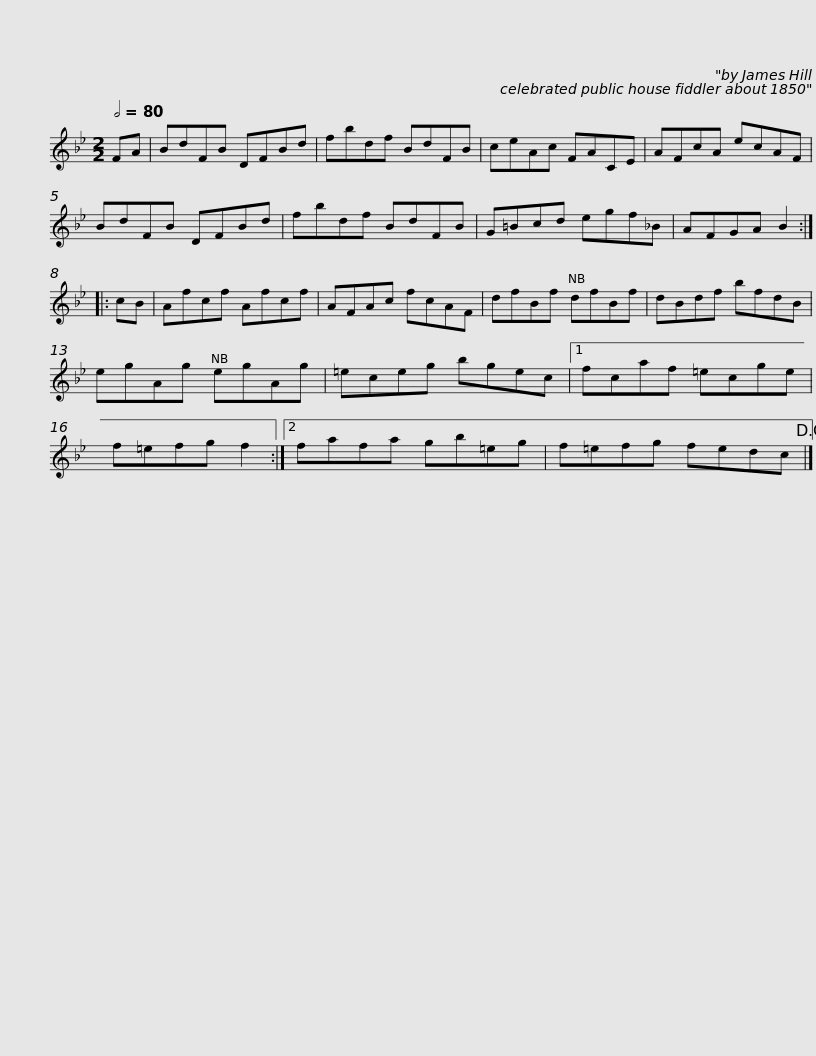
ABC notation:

X:1
L:1/8
Q:1/2=80
M:2/2
I:linebreak $
K:Bb
V:1 treble
V:1
 FA | BdFB DFBd | fbdf BdFB | ceAc FACE | AFcA ecAF | %5
 BdFB DFBd |$ fbdf BdFB | G=Bcd egf_B | AFGA B2 :: cB | %10
 Afcf Afcf | AFAc fcAF |$ dfBf dfBf | dBdf bfdB | egAg egAg | %15
 =eceg bgec |1 fcaf =ecge |$ f=efg f2 :|2 fafa gb=eg | f=efg fedc!D.C.! |] %20
